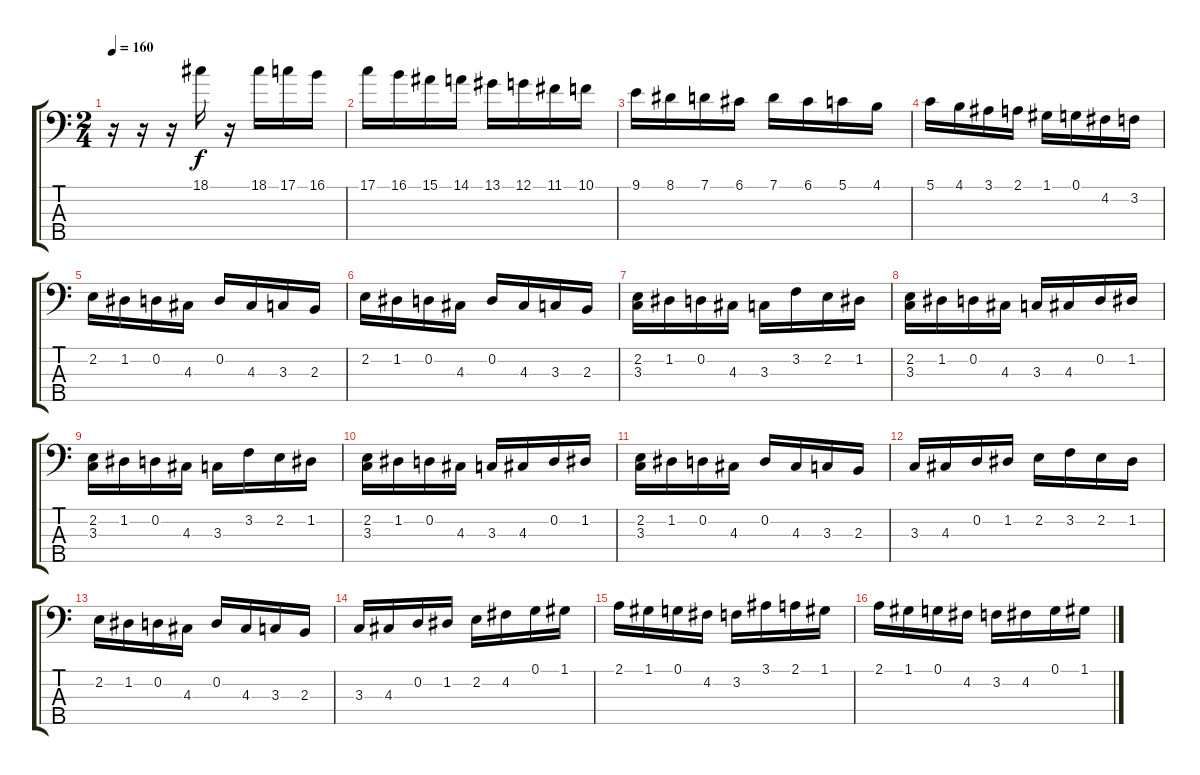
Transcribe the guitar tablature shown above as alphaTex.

\track "" {instrument electricbassfinger}
\staff {score tabs}
\tuning (G2 D2 A1 E1 B0) {hide}
\ts (2 4)
\tempo 160
\clef f4
\ks c
r.16{dy f instrument electricbassfinger} r.16 r.16 18.1.16 r.16 18.1.16 17.1.16 16.1.16 |
17.1.16 16.1.16 15.1.16 14.1.16 13.1.16 12.1.16 11.1.16 10.1.16 |
9.1.16 8.1.16 7.1.16 6.1.16 7.1.16 6.1.16 5.1.16 4.1.16 |
5.1.16 4.1.16 3.1.16 2.1.16 1.1.16 0.1.16 4.2.16 3.2.16 |
2.2.16 1.2.16 0.2.16 4.3.16 0.2.16 4.3.16 3.3.16 2.3.16 |
2.2.16 1.2.16 0.2.16 4.3.16 0.2.16 4.3.16 3.3.16 2.3.16 |
(2.2 3.3).16 1.2.16 0.2.16 4.3.16 3.3.16 3.2.16 2.2.16 1.2.16 |
(2.2 3.3).16 1.2.16 0.2.16 4.3.16 3.3.16 4.3.16 0.2.16 1.2.16 |
(2.2 3.3).16 1.2.16 0.2.16 4.3.16 3.3.16 3.2.16 2.2.16 1.2.16 |
(2.2 3.3).16 1.2.16 0.2.16 4.3.16 3.3.16 4.3.16 0.2.16 1.2.16 |
(2.2 3.3).16 1.2.16 0.2.16 4.3.16 0.2.16 4.3.16 3.3.16 2.3.16 |
3.3.16 4.3.16 0.2.16 1.2.16 2.2.16 3.2.16 2.2.16 1.2.16 |
2.2.16 1.2.16 0.2.16 4.3.16 0.2.16 4.3.16 3.3.16 2.3.16 |
3.3.16 4.3.16 0.2.16 1.2.16 2.2.16 4.2.16 0.1.16 1.1.16 |
2.1.16 1.1.16 0.1.16 4.2.16 3.2.16 3.1.16 2.1.16 1.1.16 |
2.1.16 1.1.16 0.1.16 4.2.16 3.2.16 4.2.16 0.1.16 1.1.16
